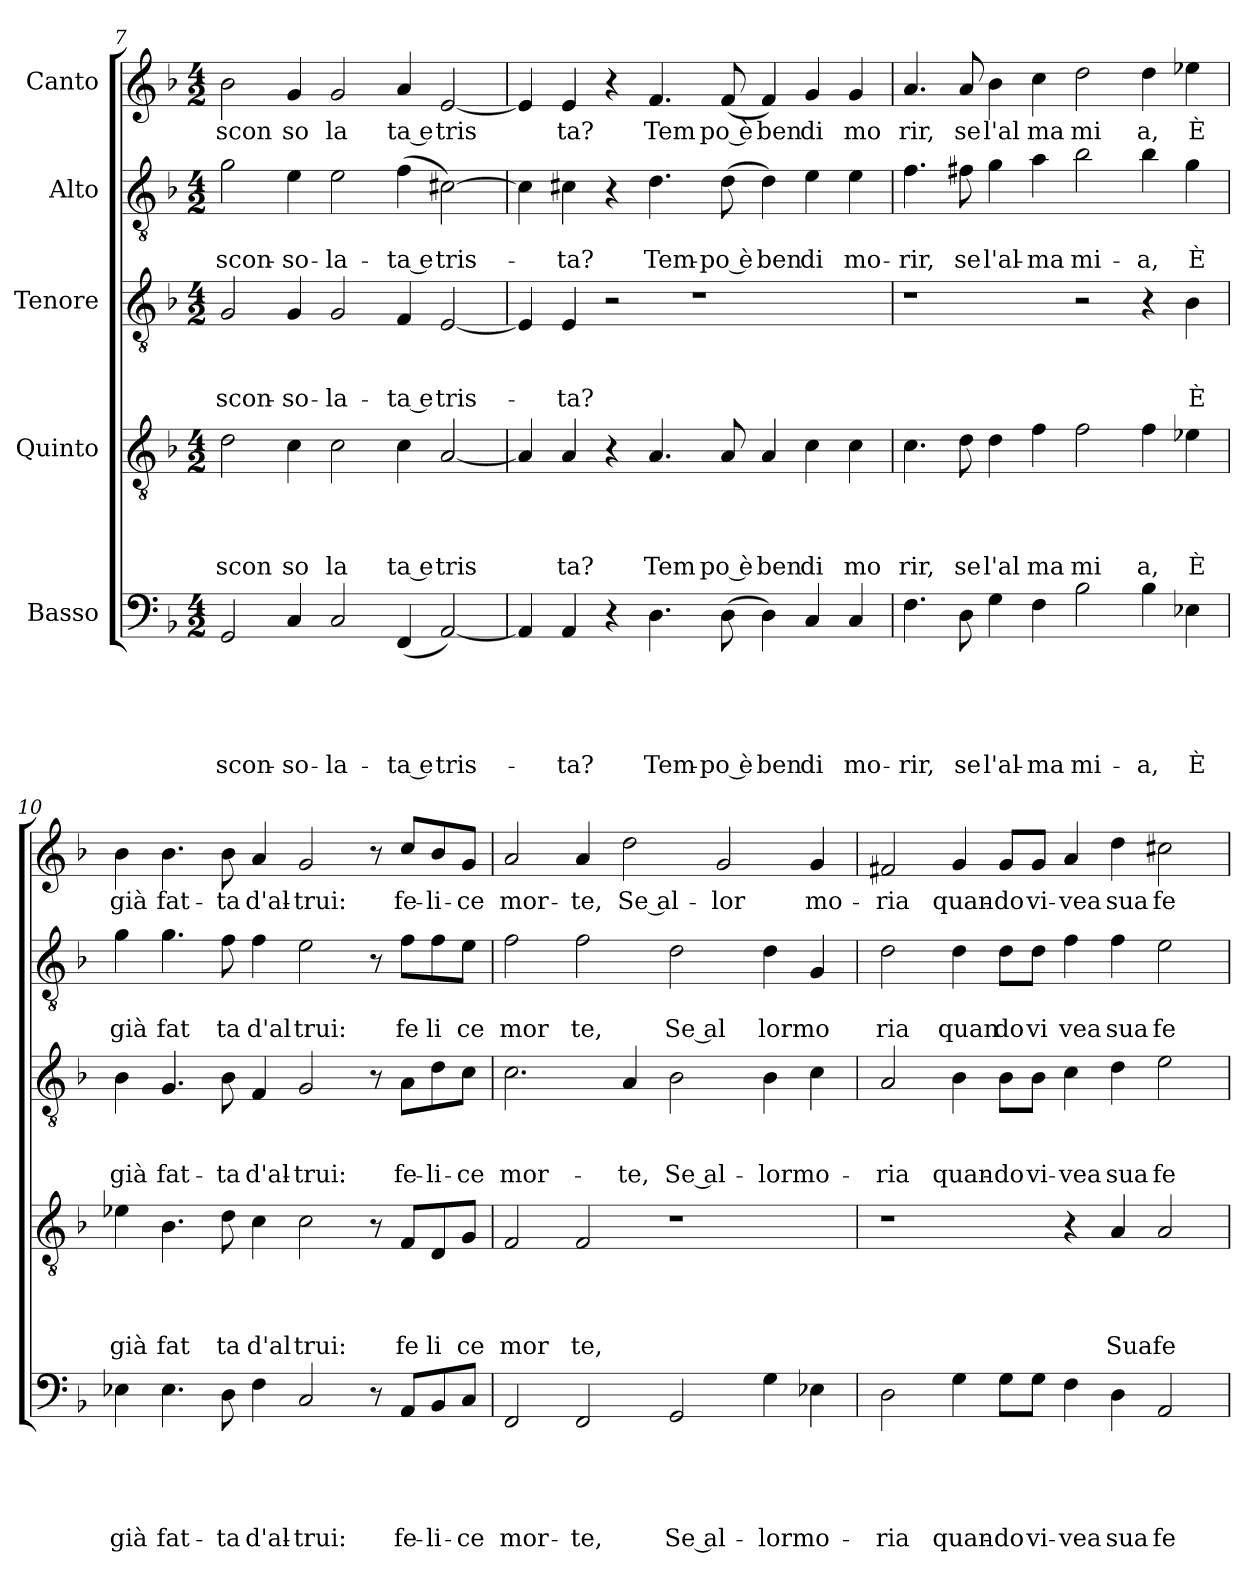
**kern	**text	**text	**text	**text	**text	**kern	**text	**text	**text	**text	**kern	**text	**text	**text	**kern	**text	**text	**kern	**text
*part5	*part5	*part5	*part5	*part5	*part5	*part4	*part4	*part4	*part4	*part4	*part3	*part3	*part3	*part3	*part2	*part2	*part2	*part1	*part1
*staff5	*staff5	*staff5	*staff5	*staff5	*staff5	*staff4	*staff4	*staff4	*staff4	*staff4	*staff3	*staff3	*staff3	*staff3	*staff2	*staff2	*staff2	*staff1	*staff1
*I"Basso	*	*	*	*	*	*I"Quinto	*	*	*	*	*I"Tenore	*	*	*	*I"Alto	*	*	*I"Canto	*
*clefF4	*	*	*	*	*	*clefGv2	*	*	*	*	*clefGv2	*	*	*	*clefGv2	*	*	*clefG2	*
*k[b-]	*	*	*	*	*	*k[b-]	*	*	*	*	*k[b-]	*	*	*	*k[b-]	*	*	*k[b-]	*
*F:	*	*	*	*	*	*F:	*	*	*	*	*F:	*	*	*	*F:	*	*	*F:	*
*M4/2	*	*	*	*	*	*M4/2	*	*	*	*	*M4/2	*	*	*	*M4/2	*	*	*M4/2	*
=7	=7	=7	=7	=7	=7	=7	=7	=7	=7	=7	=7	=7	=7	=7	=7	=7	=7	=7	=7
!	!	!	!	!	!LO:LY:b	!	!	!	!	!LO:LY:b	!	!	!	!LO:LY:b	!	!	!LO:LY:b	!	!LO:LY:b
2GG/	.	.	.	.	scon-	2d\	.	.	.	scon	2G/	.	.	scon-	2g\	.	scon-	2b-\	scon
!	!	!	!	!	!LO:LY:b	!	!	!	!	!LO:LY:b	!	!	!	!LO:LY:b	!	!	!LO:LY:b	!	!LO:LY:b
4C/	.	.	.	.	-so-	4c\	.	.	.	so	4G/	.	.	-so-	4e\	.	-so-	4g/	so
!	!	!	!	!	!LO:LY:b	!	!	!	!	!LO:LY:b	!	!	!	!LO:LY:b	!	!	!LO:LY:b	!	!LO:LY:b
2C/	.	.	.	.	-la-	2c\	.	.	.	la	2G/	.	.	-la-	2e\	.	-la-	2g/	la
!	!	!	!	!	!LO:LY:b:rj	!	!	!	!	!LO:LY:b:rj	!	!	!	!LO:LY:b:rj	!	!	!LO:LY:b:rj	!	!LO:LY:b:rj
(<4FF/	.	.	.	.	-ta e	4c\	.	.	.	ta e	4F/	.	.	-ta e	(>4f\	.	-ta e	4a/	ta e
!	!	!	!	!	!LO:LY:b	!	!	!	!	!LO:LY:b	!	!	!	!LO:LY:b	!	!	!LO:LY:b	!	!LO:LY:b
[<2AA/)	.	.	.	.	tris-	[<2A/	.	.	.	tris	[<2E/	.	.	tris-	[>2c#X\)	.	tris-	[<2e/	tris
=8	=8	=8	=8	=8	=8	=8	=8	=8	=8	=8	=8	=8	=8	=8	=8	=8	=8	=8	=8
4AA/]	.	.	.	.	.	4A/]	.	.	.	.	4E/]	.	.	.	4c#\]	.	.	4e/]	.
!	!	!	!	!	!LO:LY:b	!	!	!	!	!LO:LY:b	!	!	!	!LO:LY:b	!	!	!LO:LY:b	!	!LO:LY:b
4AA/	.	.	.	.	-ta?	4A/	.	.	.	ta?	4E/	.	.	-ta?	4c#X\	.	-ta?	4e/	ta?
4r	.	.	.	.	.	4r	.	.	.	.	2r	.	.	.	4r	.	.	4r	.
!	!	!	!	!	!LO:LY:b	!	!	!	!	!LO:LY:b	!	!	!	!	!	!	!LO:LY:b	!	!LO:LY:b
4.D\	.	.	.	.	Tem-	4.A/	.	.	.	Tem	.	.	.	.	4.d\	.	Tem-	4.f/	Tem
.	.	.	.	.	.	.	.	.	.	.	1r	.	.	.	.	.	.	.	.
!	!	!	!	!	!LO:LY:b:rj	!	!	!	!	!LO:LY:b:rj	!	!	!	!	!	!	!LO:LY:b:rj	!	!LO:LY:b:rj
(<8D\	.	.	.	.	-po è	8A/	.	.	.	po è	.	.	.	.	(<8d\	.	-po è	(<8f/	po è
!	!	!	!	!	!LO:LY:b	!	!	!	!	!LO:LY:b	!	!	!	!	!	!	!LO:LY:b	!	!LO:LY:b
4D\)	.	.	.	.	ben	4A/	.	.	.	ben	.	.	.	.	4d\)	.	ben	4f/)	ben
!	!	!	!	!	!LO:LY:b	!	!	!	!	!LO:LY:b	!	!	!	!	!	!	!LO:LY:b	!	!LO:LY:b
4C/	.	.	.	.	di	4c\	.	.	.	di	.	.	.	.	4e\	.	di	4g/	di
!	!	!	!	!	!LO:LY:b	!	!	!	!	!LO:LY:b	!	!	!	!	!	!	!LO:LY:b	!	!LO:LY:b
4C/	.	.	.	.	mo-	4c\	.	.	.	mo	.	.	.	.	4e\	.	mo-	4g/	mo
=9	=9	=9	=9	=9	=9	=9	=9	=9	=9	=9	=9	=9	=9	=9	=9	=9	=9	=9	=9
!	!	!	!	!	!LO:LY:b	!	!	!	!	!LO:LY:b	!	!	!	!	!	!	!LO:LY:b	!	!LO:LY:b
4.F\	.	.	.	.	-rir,	4.c\	.	.	.	rir,	1r	.	.	.	4.f\	.	-rir,	4.a/	rir,
!	!	!	!	!	!LO:LY:b	!	!	!	!	!LO:LY:b	!	!	!	!	!	!	!LO:LY:b	!	!LO:LY:b
8D\	.	.	.	.	se	8d\	.	.	.	se	.	.	.	.	8f#X\	.	se	8a/	se
!	!	!	!	!	!LO:LY:b	!	!	!	!	!LO:LY:b	!	!	!	!	!	!	!LO:LY:b	!	!LO:LY:b
4G\	.	.	.	.	l'al-	4d\	.	.	.	l'al	.	.	.	.	4g\	.	l'al-	4b-\	l'al
!	!	!	!	!	!LO:LY:b	!	!	!	!	!LO:LY:b	!	!	!	!	!	!	!LO:LY:b	!	!LO:LY:b
4F\	.	.	.	.	-ma	4f\	.	.	.	ma	.	.	.	.	4a\	.	-ma	4cc\	ma
!	!	!	!	!	!LO:LY:b	!	!	!	!	!LO:LY:b	!	!	!	!	!	!	!LO:LY:b	!	!LO:LY:b
2B-\	.	.	.	.	mi-	2f\	.	.	.	mi	2r	.	.	.	2b-\	.	mi-	2dd\	mi
!	!	!	!	!	!LO:LY:b	!	!	!	!	!LO:LY:b	!	!	!	!	!	!	!LO:LY:b	!	!LO:LY:b
4B-\	.	.	.	.	-a,	4f\	.	.	.	a,	4r	.	.	.	4b-\	.	-a,	4dd\	a,
!	!	!	!	!	!LO:LY:b	!	!	!	!	!LO:LY:b	!	!	!	!LO:LY:b	!	!	!LO:LY:b	!	!LO:LY:b
4E-X\	.	.	.	.	È	4e-X\	.	.	.	È	4B-\	.	.	È	4g\	.	È	4ee-X\	È
!!LO:LB:g=z
=10	=10	=10	=10	=10	=10	=10	=10	=10	=10	=10	=10	=10	=10	=10	=10	=10	=10	=10	=10
!	!	!	!	!	!LO:LY:b	!	!	!	!	!LO:LY:b	!	!	!	!LO:LY:b	!	!	!LO:LY:b	!	!LO:LY:b
4E-X\	.	.	.	.	già	4e-X\	.	.	.	già	4B-\	.	.	già	4g\	.	già	4b-\	già
!	!	!	!	!	!LO:LY:b	!	!	!	!	!LO:LY:b	!	!	!	!LO:LY:b	!	!	!LO:LY:b	!	!LO:LY:b
4.E-\	.	.	.	.	fat-	4.B-\	.	.	.	fat	4.G/	.	.	fat-	4.g\	.	fat	4.b-\	fat-
!	!	!	!	!	!LO:LY:b	!	!	!	!	!LO:LY:b	!	!	!	!LO:LY:b	!	!	!LO:LY:b	!	!LO:LY:b
8D\	.	.	.	.	-ta	8d\	.	.	.	ta	8B-\	.	.	-ta	8f\	.	ta	8b-\	-ta
!	!	!	!	!	!LO:LY:b	!	!	!	!	!LO:LY:b	!	!	!	!LO:LY:b	!	!	!LO:LY:b	!	!LO:LY:b
4F\	.	.	.	.	d'al-	4c\	.	.	.	d'al	4F/	.	.	d'al-	4f\	.	d'al	4a/	d'al-
!	!	!	!	!	!LO:LY:b	!	!	!	!	!LO:LY:b	!	!	!	!LO:LY:b	!	!	!LO:LY:b	!	!LO:LY:b
2C/	.	.	.	.	-trui:	2c\	.	.	.	trui:	2G/	.	.	-trui:	2e\	.	trui:	2g/	-trui:
8r	.	.	.	.	.	8r	.	.	.	.	8r	.	.	.	8r	.	.	8r	.
!	!	!	!	!	!LO:LY:b	!	!	!	!	!LO:LY:b	!	!	!	!LO:LY:b	!	!	!LO:LY:b	!	!LO:LY:b
8AA/L	.	.	.	.	fe-	8F/L	.	.	.	fe	8A\L	.	.	fe-	8f\L	.	fe	8cc/L	fe-
!	!	!	!	!	!LO:LY:b	!	!	!	!	!LO:LY:b	!	!	!	!LO:LY:b	!	!	!LO:LY:b	!	!LO:LY:b
8BB-/	.	.	.	.	-li-	8D/	.	.	.	li	8d\	.	.	-li-	8f\	.	li	8b-/	-li-
!	!	!	!	!	!LO:LY:b	!	!	!	!	!LO:LY:b	!	!	!	!LO:LY:b	!	!	!LO:LY:b	!	!LO:LY:b
8C/J	.	.	.	.	-ce	8G/J	.	.	.	ce	8c\J	.	.	-ce	8e\J	.	ce	8g/J	-ce
=11	=11	=11	=11	=11	=11	=11	=11	=11	=11	=11	=11	=11	=11	=11	=11	=11	=11	=11	=11
!	!	!	!	!	!LO:LY:b	!	!	!	!	!LO:LY:b	!	!	!	!LO:LY:b	!	!	!LO:LY:b	!	!LO:LY:b
2FF/	.	.	.	.	mor-	2F/	.	.	.	mor	2.c\	.	.	mor-	2f\	.	mor	2a/	mor-
!	!	!	!	!	!LO:LY:b	!	!	!	!	!LO:LY:b	!	!	!	!	!	!	!LO:LY:b	!	!LO:LY:b
2FF/	.	.	.	.	-te,	2F/	.	.	.	te,	.	.	.	.	2f\	.	te,	4a/	-te,
!	!	!	!	!	!	!	!	!	!	!	!	!	!	!LO:LY:b	!	!	!	!	!LO:LY:b:rj
.	.	.	.	.	.	.	.	.	.	.	4A/	.	.	-te,	.	.	.	2dd\	Se al-
!	!	!	!	!	!LO:LY:b:rj	!	!	!	!	!	!	!	!	!LO:LY:b:rj	!	!	!LO:LY:b:rj	!	!
2GG/	.	.	.	.	Se al-	1r	.	.	.	.	2B-\	.	.	Se al-	2d\	.	Se al	.	.
!	!	!	!	!	!	!	!	!	!	!	!	!	!	!	!	!	!	!	!LO:LY:b
.	.	.	.	.	.	.	.	.	.	.	.	.	.	.	.	.	.	2g/	-lor
!	!	!	!	!	!LO:LY:b	!	!	!	!	!	!	!	!	!LO:LY:b	!	!	!LO:LY:b	!	!
4G\	.	.	.	.	-lormo-	.	.	.	.	.	4B-\	.	.	-lormo-	4d\	.	lormo	.	.
!	!	!	!	!	!	!	!	!	!	!	!	!	!	!	!	!	!	!	!LO:LY:b
4E-X\	.	.	.	.	.	.	.	.	.	.	4c\	.	.	.	4G/	.	.	4g/	mo-
=12	=12	=12	=12	=12	=12	=12	=12	=12	=12	=12	=12	=12	=12	=12	=12	=12	=12	=12	=12
!	!	!	!	!	!LO:LY:b	!	!	!	!	!	!	!	!	!LO:LY:b	!	!	!LO:LY:b	!	!LO:LY:b
2D\	.	.	.	.	-ria	1r	.	.	.	.	2A/	.	.	-ria	2d\	.	ria	2f#X/	-ria
!	!	!	!	!	!LO:LY:b	!	!	!	!	!	!	!	!	!LO:LY:b	!	!	!LO:LY:b	!	!LO:LY:b
4G\	.	.	.	.	quan-	.	.	.	.	.	4B-\	.	.	quan-	4d\	.	quan	4g/	quan-
!	!	!	!	!	!LO:LY:b	!	!	!	!	!	!	!	!	!LO:LY:b	!	!	!LO:LY:b	!	!LO:LY:b
8G\L	.	.	.	.	-do	.	.	.	.	.	8B-\L	.	.	-do	8d\L	.	do	8g/L	-do
!	!	!	!	!	!LO:LY:b	!	!	!	!	!	!	!	!	!LO:LY:b	!	!	!LO:LY:b	!	!LO:LY:b
8G\J	.	.	.	.	vi-	.	.	.	.	.	8B-\J	.	.	vi-	8d\J	.	vi	8g/J	vi-
!	!	!	!	!	!LO:LY:b	!	!	!	!	!	!	!	!	!LO:LY:b	!	!	!LO:LY:b	!	!LO:LY:b
4F\	.	.	.	.	-vea	4r	.	.	.	.	4c\	.	.	-vea	4f\	.	vea	4a/	-vea
!	!	!	!	!	!LO:LY:b	!	!	!	!	!LO:LY:b	!	!	!	!LO:LY:b	!	!	!LO:LY:b	!	!LO:LY:b
4D\	.	.	.	.	sua	4A/	.	.	.	Sua	4d\	.	.	sua	4f\	.	sua	4dd\	sua
!	!	!	!	!	!LO:LY:b	!	!	!	!	!LO:LY:b	!	!	!	!LO:LY:b	!	!	!LO:LY:b	!	!LO:LY:b
2AA/	.	.	.	.	fe-	2A/	.	.	.	fe	2e\	.	.	fe-	2e\	.	fe	2cc#X\	fe-
=	=	=	=	=	=	=	=	=	=	=	=	=	=	=	=	=	=	=	=
*-	*-	*-	*-	*-	*-	*-	*-	*-	*-	*-	*-	*-	*-	*-	*-	*-	*-	*-	*-
